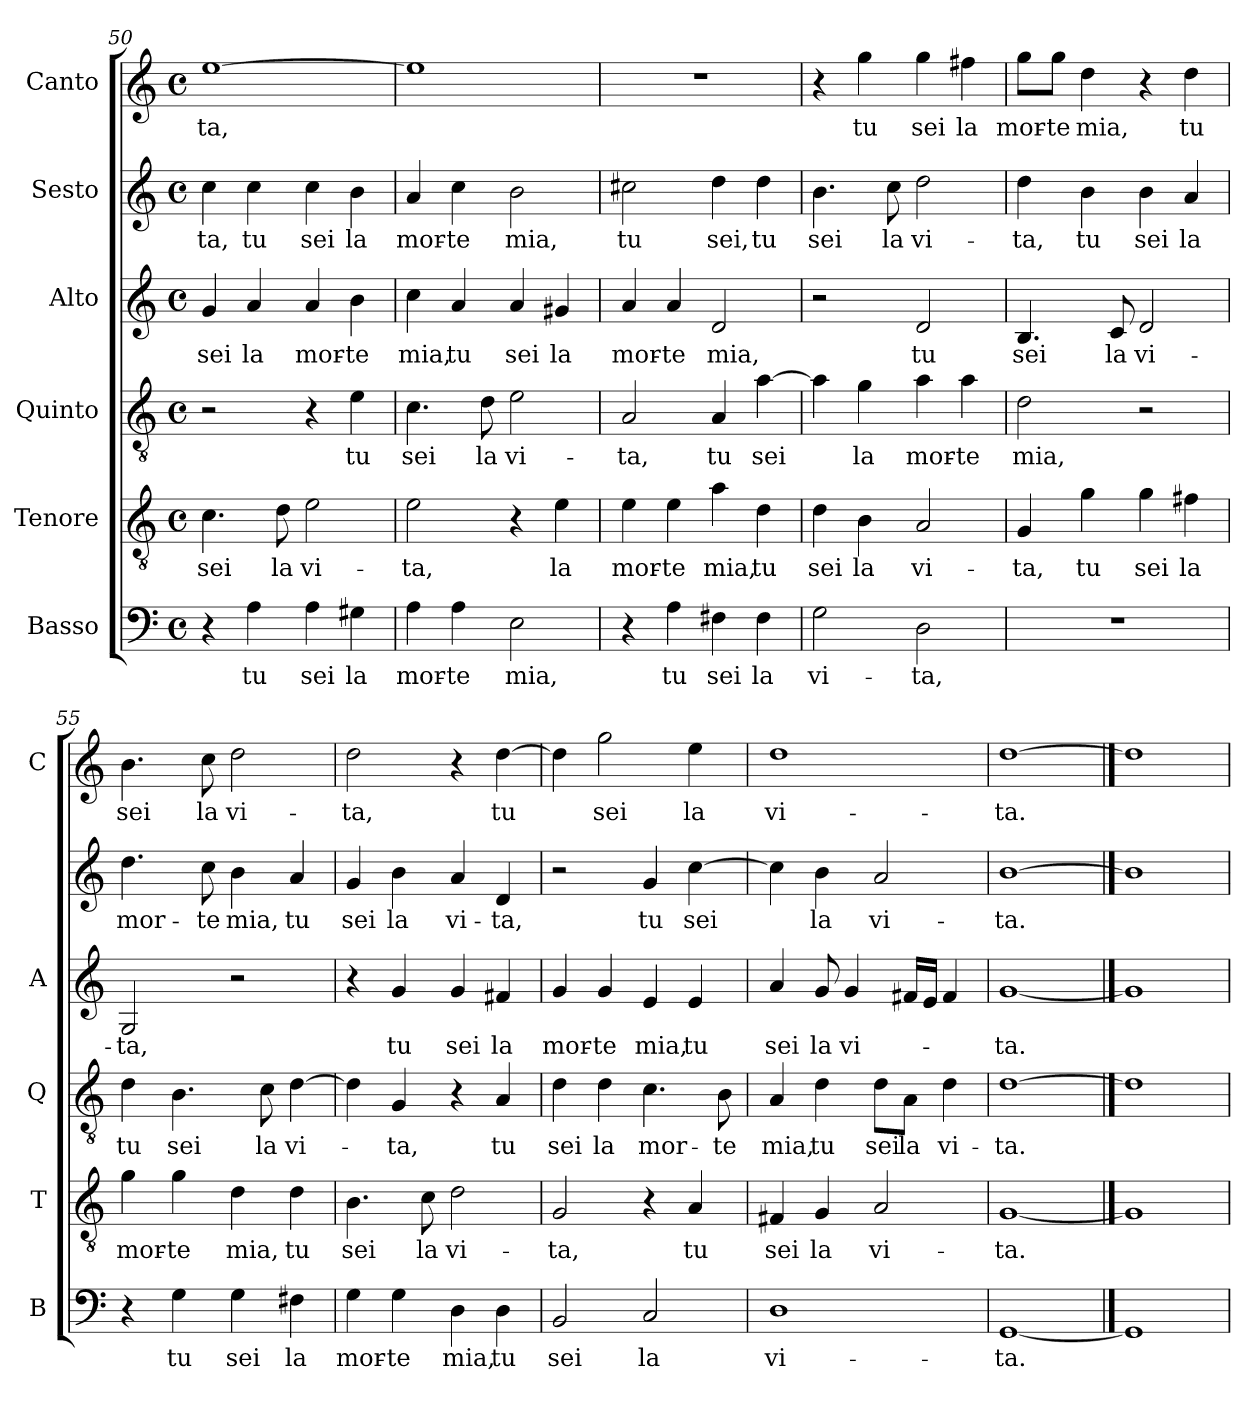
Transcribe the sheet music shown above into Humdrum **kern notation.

**kern	**text	**kern	**text	**kern	**text	**kern	**text	**kern	**text	**kern	**text
*part6	*part6	*part5	*part5	*part4	*part4	*part3	*part3	*part2	*part2	*part1	*part1
*staff6	*staff6	*staff5	*staff5	*staff4	*staff4	*staff3	*staff3	*staff2	*staff2	*staff1	*staff1
*I"Basso	*	*I"Tenore	*	*I"Quinto	*	*I"Alto	*	*I"Sesto	*	*I"Canto	*
*I'B	*	*I'T	*	*I'Q	*	*I'A	*	*	*	*I'C	*
*clefF4	*	*clefGv2	*	*clefGv2	*	*clefG2	*	*clefG2	*	*clefG2	*
*k[]	*	*k[]	*	*k[]	*	*k[]	*	*k[]	*	*k[]	*
*C:	*	*C:	*	*C:	*	*C:	*	*C:	*	*C:	*
*M4/4	*	*M4/4	*	*M4/4	*	*M4/4	*	*M4/4	*	*M4/4	*
*met(c)	*	*met(c)	*	*met(c)	*	*met(c)	*	*met(c)	*	*met(c)	*
=50	=50	=50	=50	=50	=50	=50	=50	=50	=50	=50	=50
!	!	!	!LO:LY:b	!	!	!	!LO:LY:b	!	!LO:LY:b	!	!LO:LY:b
4r	.	4.c\	sei	2r	.	4g/	sei	4cc\	-ta,	[1ee	-ta,
!	!LO:LY:b	!	!	!	!	!	!LO:LY:b	!	!LO:LY:b	!	!
4A\	tu	.	.	.	.	4a/	la	4cc\	tu	.	.
!	!	!	!LO:LY:b	!	!	!	!	!	!	!	!
.	.	8d\	la	.	.	.	.	.	.	.	.
!	!LO:LY:b	!	!LO:LY:b	!	!	!	!LO:LY:b	!	!LO:LY:b	!	!
4A\	sei	2e\	vi-	4r	.	4a/	mor-	4cc\	sei	.	.
!	!LO:LY:b	!	!	!	!LO:LY:b	!	!LO:LY:b	!	!LO:LY:b	!	!
4G#X\	la	.	.	4e\	tu	4b\	-te	4b\	la	.	.
=51	=51	=51	=51	=51	=51	=51	=51	=51	=51	=51	=51
!	!LO:LY:b	!	!LO:LY:b	!	!LO:LY:b	!	!LO:LY:b	!	!LO:LY:b	!	!
4A\	mor-	2e\	-ta,	4.c\	sei	4cc\	mia,	4a/	mor-	1ee]	.
!	!LO:LY:b	!	!	!	!	!	!LO:LY:b	!	!LO:LY:b	!	!
4A\	-te	.	.	.	.	4a/	tu	4cc\	-te	.	.
!	!	!	!	!	!LO:LY:b	!	!	!	!	!	!
.	.	.	.	8d\	la	.	.	.	.	.	.
!	!LO:LY:b	!	!	!	!LO:LY:b	!	!LO:LY:b	!	!LO:LY:b	!	!
2E\	mia,	4r	.	2e\	vi-	4a/	sei	2b\	mia,	.	.
!	!	!	!LO:LY:b	!	!	!	!LO:LY:b	!	!	!	!
.	.	4e\	la	.	.	4g#X/	la	.	.	.	.
=52	=52	=52	=52	=52	=52	=52	=52	=52	=52	=52	=52
!	!	!	!LO:LY:b	!	!LO:LY:b	!	!LO:LY:b	!	!LO:LY:b	!	!
4r	.	4e\	mor-	2A/	-ta,	4a/	mor-	2cc#X\	tu	1r	.
!	!LO:LY:b	!	!LO:LY:b	!	!	!	!LO:LY:b	!	!	!	!
4A\	tu	4e\	-te	.	.	4a/	-te	.	.	.	.
!	!LO:LY:b	!	!LO:LY:b	!	!LO:LY:b	!	!LO:LY:b	!	!LO:LY:b	!	!
4F#X\	sei	4a\	mia,	4A/	tu	2d/	mia,	4dd\	sei,	.	.
!	!LO:LY:b	!	!LO:LY:b	!	!LO:LY:b	!	!	!	!LO:LY:b	!	!
4F#\	la	4d\	tu	[4a\	sei	.	.	4dd\	tu	.	.
=53	=53	=53	=53	=53	=53	=53	=53	=53	=53	=53	=53
!	!LO:LY:b	!	!LO:LY:b	!	!	!	!	!	!LO:LY:b	!	!
2G\	vi-	4d\	sei	4a\]	.	2r	.	4.b\	sei	4r	.
!	!	!	!LO:LY:b	!	!LO:LY:b	!	!	!	!	!	!LO:LY:b
.	.	4B\	la	4g\	la	.	.	.	.	4gg\	tu
!	!	!	!	!	!	!	!	!	!LO:LY:b	!	!
.	.	.	.	.	.	.	.	8cc\	la	.	.
!	!LO:LY:b	!	!LO:LY:b	!	!LO:LY:b	!	!LO:LY:b	!	!LO:LY:b	!	!LO:LY:b
2D\	-ta,	2A/	vi-	4a\	mor-	2d/	tu	2dd\	vi-	4gg\	sei
!	!	!	!	!	!LO:LY:b	!	!	!	!	!	!LO:LY:b
.	.	.	.	4a\	-te	.	.	.	.	4ff#X\	la
!!LO:LB:g=z
=54	=54	=54	=54	=54	=54	=54	=54	=54	=54	=54	=54
!	!	!	!LO:LY:b	!	!LO:LY:b	!	!LO:LY:b	!	!LO:LY:b	!	!LO:LY:b
1r	.	4G/	-ta,	2d\	mia,	4.B/	sei	4dd\	-ta,	8gg\L	mor-
!	!	!	!	!	!	!	!	!	!	!	!LO:LY:b
.	.	.	.	.	.	.	.	.	.	8gg\J	-te
!	!	!	!LO:LY:b	!	!	!	!	!	!LO:LY:b	!	!LO:LY:b
.	.	4g\	tu	.	.	.	.	4b\	tu	4dd\	mia,
!	!	!	!	!	!	!	!LO:LY:b	!	!	!	!
.	.	.	.	.	.	8c/	la	.	.	.	.
!	!	!	!LO:LY:b	!	!	!	!LO:LY:b	!	!LO:LY:b	!	!
.	.	4g\	sei	2r	.	2d/	vi-	4b\	sei	4r	.
!	!	!	!LO:LY:b	!	!	!	!	!	!LO:LY:b	!	!LO:LY:b
.	.	4f#X\	la	.	.	.	.	4a/	la	4dd\	tu
=55	=55	=55	=55	=55	=55	=55	=55	=55	=55	=55	=55
!	!	!	!LO:LY:b	!	!LO:LY:b	!	!LO:LY:b	!	!LO:LY:b	!	!LO:LY:b
4r	.	4g\	mor-	4d\	tu	2G/	-ta,	4.dd\	mor-	4.b\	sei
!	!LO:LY:b	!	!LO:LY:b	!	!LO:LY:b	!	!	!	!	!	!
4G\	tu	4g\	-te	4.B\	sei	.	.	.	.	.	.
!	!	!	!	!	!	!	!	!	!LO:LY:b	!	!LO:LY:b
.	.	.	.	.	.	.	.	8cc\	-te	8cc\	la
!	!LO:LY:b	!	!LO:LY:b	!	!	!	!	!	!LO:LY:b	!	!LO:LY:b
4G\	sei	4d\	mia,	.	.	2r	.	4b\	mia,	2dd\	vi-
!	!	!	!	!	!LO:LY:b	!	!	!	!	!	!
.	.	.	.	8c\	la	.	.	.	.	.	.
!	!LO:LY:b	!	!LO:LY:b	!	!LO:LY:b	!	!	!	!LO:LY:b	!	!
4F#X\	la	4d\	tu	[4d\	vi-	.	.	4a/	tu	.	.
=56	=56	=56	=56	=56	=56	=56	=56	=56	=56	=56	=56
!	!LO:LY:b	!	!LO:LY:b	!	!	!	!	!	!LO:LY:b	!	!LO:LY:b
4G\	mor-	4.B\	sei	4d\]	.	4r	.	4g/	sei	2dd\	-ta,
!	!LO:LY:b	!	!	!	!LO:LY:b	!	!LO:LY:b	!	!LO:LY:b	!	!
4G\	-te	.	.	4G/	-ta,	4g/	tu	4b\	la	.	.
!	!	!	!LO:LY:b	!	!	!	!	!	!	!	!
.	.	8c\	la	.	.	.	.	.	.	.	.
!	!LO:LY:b	!	!LO:LY:b	!	!	!	!LO:LY:b	!	!LO:LY:b	!	!
4D\	mia,	2d\	vi-	4r	.	4g/	sei	4a/	vi-	4r	.
!	!LO:LY:b	!	!	!	!LO:LY:b	!	!LO:LY:b	!	!LO:LY:b	!	!LO:LY:b
4D\	tu	.	.	4A/	tu	4f#X/	la	4d/	-ta,	[4dd\	tu
=57	=57	=57	=57	=57	=57	=57	=57	=57	=57	=57	=57
!	!LO:LY:b	!	!LO:LY:b	!	!LO:LY:b	!	!LO:LY:b	!	!	!	!
2BB/	sei	2G/	-ta,	4d\	sei	4g/	mor-	2r	.	4dd\]	.
!	!	!	!	!	!LO:LY:b	!	!LO:LY:b	!	!	!	!LO:LY:b
.	.	.	.	4d\	la	4g/	-te	.	.	2gg\	sei
!	!LO:LY:b	!	!	!	!LO:LY:b	!	!LO:LY:b	!	!LO:LY:b	!	!
2C/	la	4r	.	4.c\	mor-	4e/	mia,	4g/	tu	.	.
!	!	!	!LO:LY:b	!	!	!	!LO:LY:b	!	!LO:LY:b	!	!LO:LY:b
.	.	4A/	tu	.	.	4e/	tu	[4cc\	sei	4ee\	la
!	!	!	!	!	!LO:LY:b	!	!	!	!	!	!
.	.	.	.	8B\	-te	.	.	.	.	.	.
=58	=58	=58	=58	=58	=58	=58	=58	=58	=58	=58	=58
!	!LO:LY:b	!	!LO:LY:b	!	!LO:LY:b	!	!LO:LY:b	!	!	!	!LO:LY:b
1D	vi-	4F#X/	sei	4A/	mia,	4a/	sei	4cc\]	.	1dd	vi-
!	!	!	!LO:LY:b	!	!LO:LY:b	!	!LO:LY:b	!	!LO:LY:b	!	!
.	.	4G/	la	4d\	tu	8g/	la	4b\	la	.	.
!	!	!	!	!	!	!	!LO:LY:b	!	!	!	!
.	.	.	.	.	.	4g/	vi-	.	.	.	.
!	!	!	!LO:LY:b	!	!LO:LY:b	!	!	!	!LO:LY:b	!	!
.	.	2A/	vi-	8d\L	sei	.	.	2a/	vi-	.	.
!	!	!	!	!	!LO:LY:b	!	!	!	!	!	!
.	.	.	.	8A\J	la	16f#X/LL	.	.	.	.	.
.	.	.	.	.	.	16e/JJ	.	.	.	.	.
!	!	!	!	!	!LO:LY:b	!	!	!	!	!	!
.	.	.	.	4d\	vi-	4f#/	.	.	.	.	.
=59	=59	=59	=59	=59	=59	=59	=59	=59	=59	=59	=59
!	!LO:LY:b	!	!LO:LY:b	!	!LO:LY:b	!	!LO:LY:b	!	!LO:LY:b	!	!LO:LY:b
[1GG	-ta.	[1G	-ta.	[1d	-ta.	[1g	-ta.	[1b	-ta.	[1dd	-ta.
==60	==60	==60	==60	==60	==60	==60	==60	==60	==60	==60	==60
1GG]	.	1G]	.	1d]	.	1g]	.	1b]	.	1dd]	.
=	=	=	=	=	=	=	=	=	=	=	=
*-	*-	*-	*-	*-	*-	*-	*-	*-	*-	*-	*-
